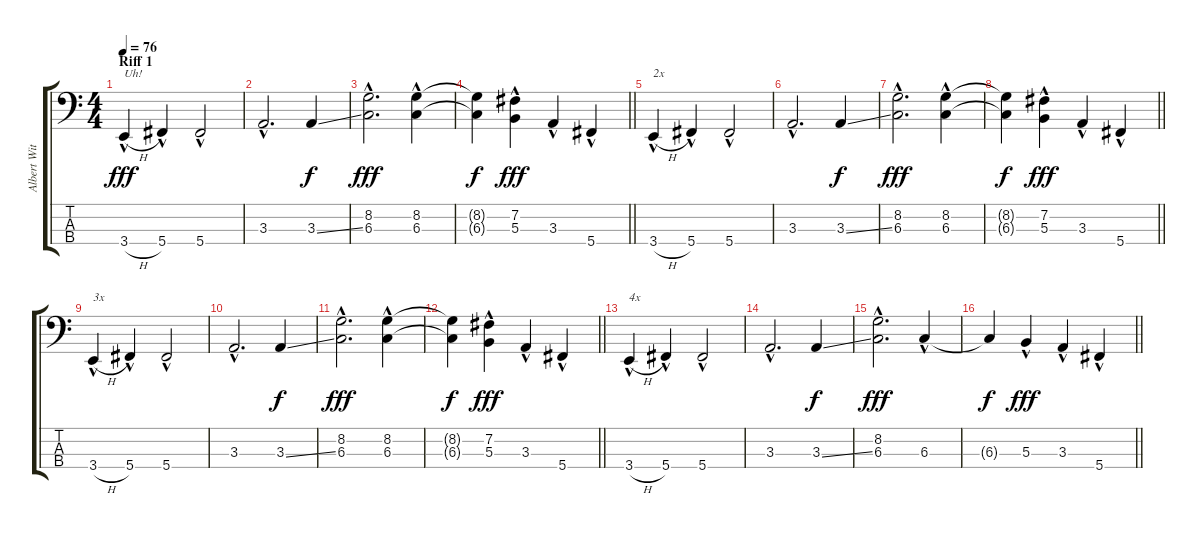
\track ("Albert Witchfinder" "Albert Wit") {instrument electricbassfinger bank 255}
\staff {score tabs}
\tuning (E2 B1 Gb1 Db1) {hide}
\ts (4 4)
\section ("" "Riff 1")
\tempo 76
\clef f4
\ks c
3.4{h hac}.4{txt "Uh!" dy fff} 5.4{hac}.4 5.4{hac}.2 |
3.3{hac}.2{d} 3.3{ss}.4{dy f} |
(8.2 6.3{hac}).2{d dy fff} (8.2 6.3{hac}).4 |
\barLineRight lightlight
(8.2{t} 6.3{t}).4{dy f} (7.2 5.3{hac}).4{dy fff} 3.3{hac}.4 5.4{hac}.4 |
3.4{h hac}.4{txt "2x"} 5.4{hac}.4 5.4{hac}.2 |
3.3{hac}.2{d} 3.3{ss}.4{dy f} |
(8.2 6.3{hac}).2{d dy fff} (8.2 6.3{hac}).4 |
\barLineRight lightlight
(8.2{t} 6.3{t}).4{dy f} (7.2 5.3{hac}).4{dy fff} 3.3{hac}.4 5.4{hac}.4 |
3.4{h hac}.4{txt "3x"} 5.4{hac}.4 5.4{hac}.2 |
3.3{hac}.2{d} 3.3{ss}.4{dy f} |
(8.2 6.3{hac}).2{d dy fff} (8.2 6.3{hac}).4 |
\barLineRight lightlight
(8.2{t} 6.3{t}).4{dy f} (7.2 5.3{hac}).4{dy fff} 3.3{hac}.4 5.4{hac}.4 |
3.4{h hac}.4{txt "4x"} 5.4{hac}.4 5.4{hac}.2 |
3.3{hac}.2{d} 3.3{ss}.4{dy f} |
(8.2 6.3{hac}).2{d dy fff} 6.3{hac}.4 |
\barLineRight lightlight
6.3{t}.4{dy f} 5.3{hac}.4{dy fff} 3.3{hac}.4 5.4{hac}.4
